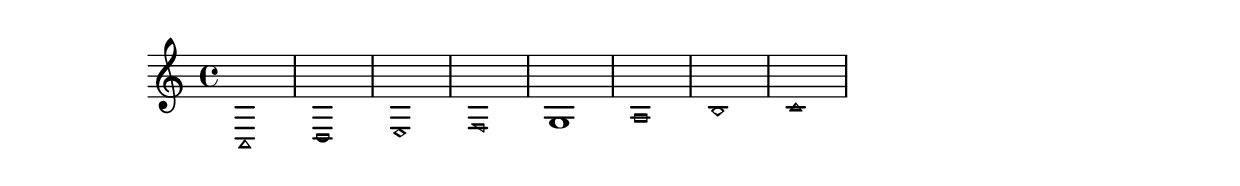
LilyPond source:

%% Do not edit this file; it is auto-generated from LSR http://lsr.dsi.unimi.it
%% This file is in the public domain.
%% Tags: pitches, editorial-and-educational-use
\version "2.11.35"

\header { texidoc = "
The shapeNoteStyles property gives you the ability to define various
note heads styles for each step of the scale (as defined by the key
signature or the \"tonic\" property).

This property requires a set of symbols, which can be purely arbitrary
(geometrical expressions such as triangle, cross, xcircle etc. are
allowed) or based on old American engraving tradition (you can use some
latin note names as well). 

That said, if you're trying to imitate old American song books, you may
also want to try LilyPond's predefined note heads styles, through
shortcut commands such as \\aikenHeads or \\sacredHarpHeads.

This exemple shows different ways to obtain shape note heads, and
demonstrates the ability to transpose a melody without losing the
correspondance between harmonic functions and note heads styles.
" }
% begin verbatim
fragment = {
  \key c \major
  c1 d e f g a b c
  \break
}

\relative {
	  \set shapeNoteStyles = ##(do re mi fa #f la ti)
	  \fragment
}

%  temporary change help LSR integration -gp
%{
\transpose c d 
  \relative {
	  \set shapeNoteStyles = ##(do re mi fa #f la ti)
	  \fragment
}

\relative {
	\set shapeNoteStyles  = ##(cross triangle fa #f mensural xcircle diamond)
	\fragment
}
%}

